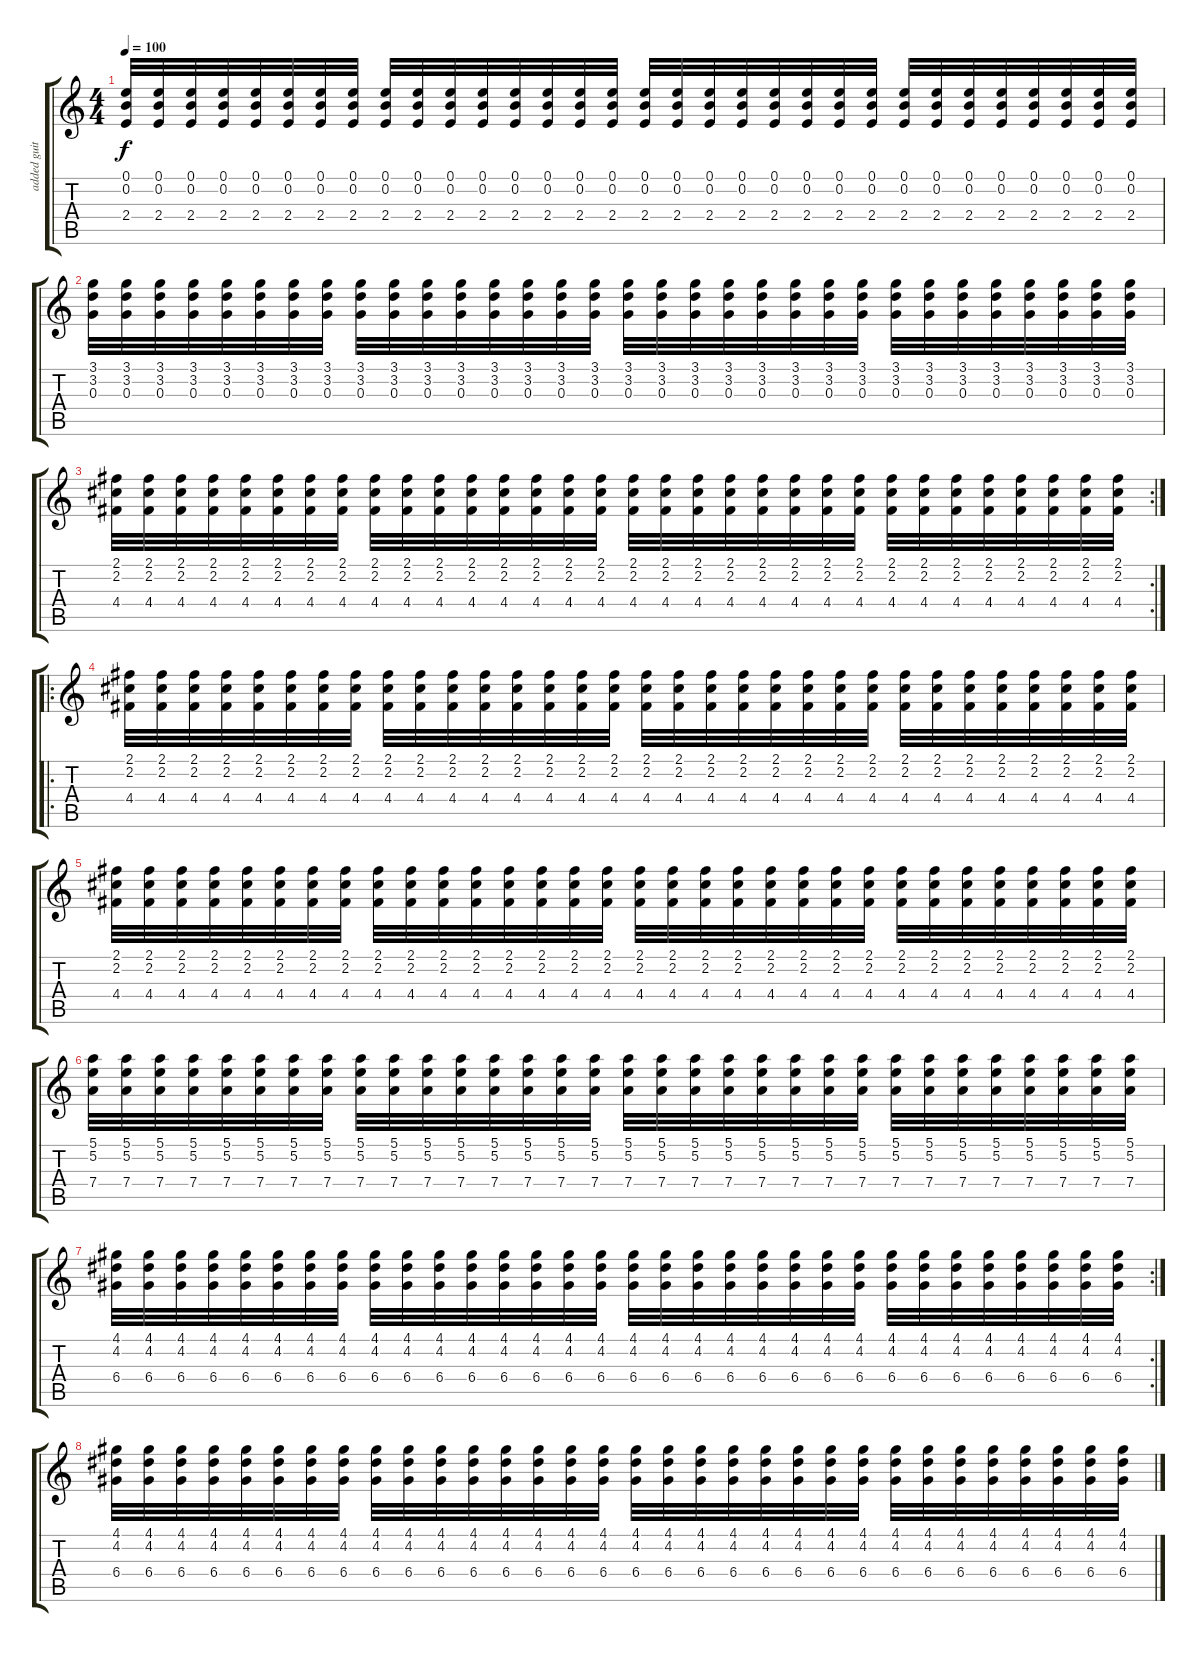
\track ("added guitar" "added guit") {instrument distortionguitar}
\staff {score tabs}
\tuning (E4 B3 G3 D3 A2 E2) {hide}
\ts (4 4)
\tempo 100
\clef g2
\ks c
(0.1 0.2 2.4).32{dy f} (0.1 0.2 2.4).32 (0.1 0.2 2.4).32 (0.1 0.2 2.4).32 (0.1 0.2 2.4).32 (0.1 0.2 2.4).32 (0.1 0.2 2.4).32 (0.1 0.2 2.4).32 (0.1 0.2 2.4).32 (0.1 0.2 2.4).32 (0.1 0.2 2.4).32 (0.1 0.2 2.4).32 (0.1 0.2 2.4).32 (0.1 0.2 2.4).32 (0.1 0.2 2.4).32 (0.1 0.2 2.4).32 (0.1 0.2 2.4).32 (0.1 0.2 2.4).32 (0.1 0.2 2.4).32 (0.1 0.2 2.4).32 (0.1 0.2 2.4).32 (0.1 0.2 2.4).32 (0.1 0.2 2.4).32 (0.1 0.2 2.4).32 (0.1 0.2 2.4).32 (0.1 0.2 2.4).32 (0.1 0.2 2.4).32 (0.1 0.2 2.4).32 (0.1 0.2 2.4).32 (0.1 0.2 2.4).32 (0.1 0.2 2.4).32 (0.1 0.2 2.4).32 |
(3.1 3.2 0.3).32 (3.1 3.2 0.3).32 (3.1 3.2 0.3).32 (3.1 3.2 0.3).32 (3.1 3.2 0.3).32 (3.1 3.2 0.3).32 (3.1 3.2 0.3).32 (3.1 3.2 0.3).32 (3.1 3.2 0.3).32 (3.1 3.2 0.3).32 (3.1 3.2 0.3).32 (3.1 3.2 0.3).32 (3.1 3.2 0.3).32 (3.1 3.2 0.3).32 (3.1 3.2 0.3).32 (3.1 3.2 0.3).32 (3.1 3.2 0.3).32 (3.1 3.2 0.3).32 (3.1 3.2 0.3).32 (3.1 3.2 0.3).32 (3.1 3.2 0.3).32 (3.1 3.2 0.3).32 (3.1 3.2 0.3).32 (3.1 3.2 0.3).32 (3.1 3.2 0.3).32 (3.1 3.2 0.3).32 (3.1 3.2 0.3).32 (3.1 3.2 0.3).32 (3.1 3.2 0.3).32 (3.1 3.2 0.3).32 (3.1 3.2 0.3).32 (3.1 3.2 0.3).32 |
\rc 2
(2.1 2.2 4.4).32 (2.1 2.2 4.4).32 (2.1 2.2 4.4).32 (2.1 2.2 4.4).32 (2.1 2.2 4.4).32 (2.1 2.2 4.4).32 (2.1 2.2 4.4).32 (2.1 2.2 4.4).32 (2.1 2.2 4.4).32 (2.1 2.2 4.4).32 (2.1 2.2 4.4).32 (2.1 2.2 4.4).32 (2.1 2.2 4.4).32 (2.1 2.2 4.4).32 (2.1 2.2 4.4).32 (2.1 2.2 4.4).32 (2.1 2.2 4.4).32 (2.1 2.2 4.4).32 (2.1 2.2 4.4).32 (2.1 2.2 4.4).32 (2.1 2.2 4.4).32 (2.1 2.2 4.4).32 (2.1 2.2 4.4).32 (2.1 2.2 4.4).32 (2.1 2.2 4.4).32 (2.1 2.2 4.4).32 (2.1 2.2 4.4).32 (2.1 2.2 4.4).32 (2.1 2.2 4.4).32 (2.1 2.2 4.4).32 (2.1 2.2 4.4).32 (2.1 2.2 4.4).32 |
\ro
(2.1 2.2 4.4).32 (2.1 2.2 4.4).32 (2.1 2.2 4.4).32 (2.1 2.2 4.4).32 (2.1 2.2 4.4).32 (2.1 2.2 4.4).32 (2.1 2.2 4.4).32 (2.1 2.2 4.4).32 (2.1 2.2 4.4).32 (2.1 2.2 4.4).32 (2.1 2.2 4.4).32 (2.1 2.2 4.4).32 (2.1 2.2 4.4).32 (2.1 2.2 4.4).32 (2.1 2.2 4.4).32 (2.1 2.2 4.4).32 (2.1 2.2 4.4).32 (2.1 2.2 4.4).32 (2.1 2.2 4.4).32 (2.1 2.2 4.4).32 (2.1 2.2 4.4).32 (2.1 2.2 4.4).32 (2.1 2.2 4.4).32 (2.1 2.2 4.4).32 (2.1 2.2 4.4).32 (2.1 2.2 4.4).32 (2.1 2.2 4.4).32 (2.1 2.2 4.4).32 (2.1 2.2 4.4).32 (2.1 2.2 4.4).32 (2.1 2.2 4.4).32 (2.1 2.2 4.4).32 |
(2.1 2.2 4.4).32 (2.1 2.2 4.4).32 (2.1 2.2 4.4).32 (2.1 2.2 4.4).32 (2.1 2.2 4.4).32 (2.1 2.2 4.4).32 (2.1 2.2 4.4).32 (2.1 2.2 4.4).32 (2.1 2.2 4.4).32 (2.1 2.2 4.4).32 (2.1 2.2 4.4).32 (2.1 2.2 4.4).32 (2.1 2.2 4.4).32 (2.1 2.2 4.4).32 (2.1 2.2 4.4).32 (2.1 2.2 4.4).32 (2.1 2.2 4.4).32 (2.1 2.2 4.4).32 (2.1 2.2 4.4).32 (2.1 2.2 4.4).32 (2.1 2.2 4.4).32 (2.1 2.2 4.4).32 (2.1 2.2 4.4).32 (2.1 2.2 4.4).32 (2.1 2.2 4.4).32 (2.1 2.2 4.4).32 (2.1 2.2 4.4).32 (2.1 2.2 4.4).32 (2.1 2.2 4.4).32 (2.1 2.2 4.4).32 (2.1 2.2 4.4).32 (2.1 2.2 4.4).32 |
(5.1 5.2 7.4).32 (5.1 5.2 7.4).32 (5.1 5.2 7.4).32 (5.1 5.2 7.4).32 (5.1 5.2 7.4).32 (5.1 5.2 7.4).32 (5.1 5.2 7.4).32 (5.1 5.2 7.4).32 (5.1 5.2 7.4).32 (5.1 5.2 7.4).32 (5.1 5.2 7.4).32 (5.1 5.2 7.4).32 (5.1 5.2 7.4).32 (5.1 5.2 7.4).32 (5.1 5.2 7.4).32 (5.1 5.2 7.4).32 (5.1 5.2 7.4).32 (5.1 5.2 7.4).32 (5.1 5.2 7.4).32 (5.1 5.2 7.4).32 (5.1 5.2 7.4).32 (5.1 5.2 7.4).32 (5.1 5.2 7.4).32 (5.1 5.2 7.4).32 (5.1 5.2 7.4).32 (5.1 5.2 7.4).32 (5.1 5.2 7.4).32 (5.1 5.2 7.4).32 (5.1 5.2 7.4).32 (5.1 5.2 7.4).32 (5.1 5.2 7.4).32 (5.1 5.2 7.4).32 |
\rc 2
(4.1 4.2 6.4).32 (4.1 4.2 6.4).32 (4.1 4.2 6.4).32 (4.1 4.2 6.4).32 (4.1 4.2 6.4).32 (4.1 4.2 6.4).32 (4.1 4.2 6.4).32 (4.1 4.2 6.4).32 (4.1 4.2 6.4).32 (4.1 4.2 6.4).32 (4.1 4.2 6.4).32 (4.1 4.2 6.4).32 (4.1 4.2 6.4).32 (4.1 4.2 6.4).32 (4.1 4.2 6.4).32 (4.1 4.2 6.4).32 (4.1 4.2 6.4).32 (4.1 4.2 6.4).32 (4.1 4.2 6.4).32 (4.1 4.2 6.4).32 (4.1 4.2 6.4).32 (4.1 4.2 6.4).32 (4.1 4.2 6.4).32 (4.1 4.2 6.4).32 (4.1 4.2 6.4).32 (4.1 4.2 6.4).32 (4.1 4.2 6.4).32 (4.1 4.2 6.4).32 (4.1 4.2 6.4).32 (4.1 4.2 6.4).32 (4.1 4.2 6.4).32 (4.1 4.2 6.4).32 |
(4.1 4.2 6.4).32 (4.1 4.2 6.4).32 (4.1 4.2 6.4).32 (4.1 4.2 6.4).32 (4.1 4.2 6.4).32 (4.1 4.2 6.4).32 (4.1 4.2 6.4).32 (4.1 4.2 6.4).32 (4.1 4.2 6.4).32 (4.1 4.2 6.4).32 (4.1 4.2 6.4).32 (4.1 4.2 6.4).32 (4.1 4.2 6.4).32 (4.1 4.2 6.4).32 (4.1 4.2 6.4).32 (4.1 4.2 6.4).32 (4.1 4.2 6.4).32 (4.1 4.2 6.4).32 (4.1 4.2 6.4).32 (4.1 4.2 6.4).32 (4.1 4.2 6.4).32 (4.1 4.2 6.4).32 (4.1 4.2 6.4).32 (4.1 4.2 6.4).32 (4.1 4.2 6.4).32 (4.1 4.2 6.4).32 (4.1 4.2 6.4).32 (4.1 4.2 6.4).32 (4.1 4.2 6.4).32 (4.1 4.2 6.4).32 (4.1 4.2 6.4).32 (4.1 4.2 6.4).32
